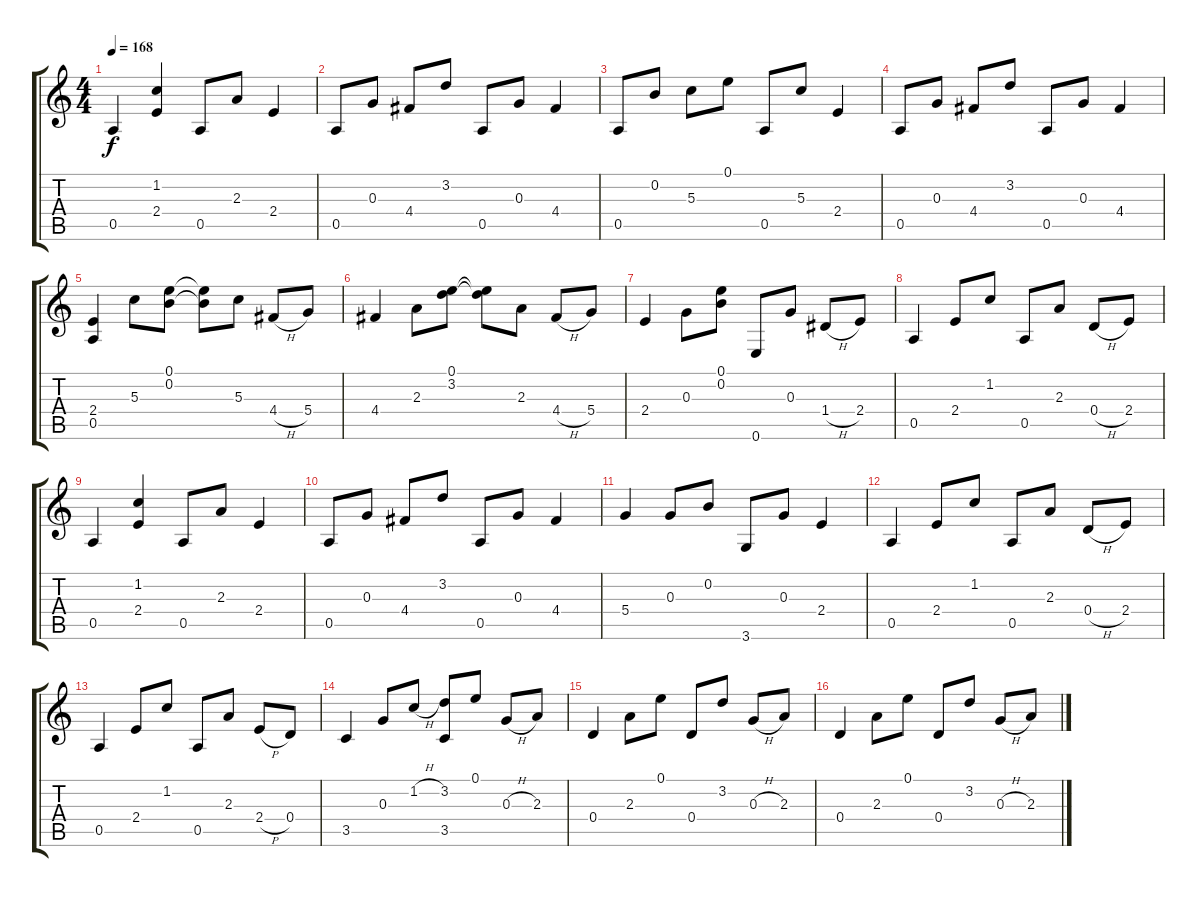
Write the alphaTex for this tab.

\track "" {instrument acousticguitarnylon}
\staff {score tabs}
\tuning (E4 B3 G3 D3 A2 E2) {hide}
\ts (4 4)
\tempo 168
\clef g2
\ks c
0.5.4{dy f instrument acousticguitarnylon} (1.2 2.4).4 0.5.8 2.3.8 2.4.4 |
0.5.8 0.3.8 4.4.8 3.2.8 0.5.8 0.3.8 4.4.4 |
0.5.8 0.2.8 5.3.8 0.1.8 0.5.8 5.3.8 2.4.4 |
0.5.8 0.3.8 4.4.8 3.2.8 0.5.8 0.3.8 4.4.4 |
(2.4 0.5).4 5.3.8 (0.1 0.2).8 (0.1{t} 0.2{t}).8 5.3.8 4.4{h}.8 5.4.8 |
4.4.4 2.3.8 (0.1 3.2).8 (0.1{t} 3.2{t}).8 2.3.8 4.4{h}.8 5.4.8 |
2.4.4 0.3.8 (0.1 0.2).8 0.6.8 0.3.8 1.4{h}.8 2.4.8 |
0.5.4 2.4.8 1.2.8 0.5.8 2.3.8 0.4{h}.8 2.4.8 |
0.5.4 (1.2 2.4).4 0.5.8 2.3.8 2.4.4 |
0.5.8 0.3.8 4.4.8 3.2.8 0.5.8 0.3.8 4.4.4 |
5.4.4 0.3.8 0.2.8 3.6.8 0.3.8 2.4.4 |
0.5.4 2.4.8 1.2.8 0.5.8 2.3.8 0.4{h}.8 2.4.8 |
0.5.4 2.4.8 1.2.8 0.5.8 2.3.8 2.4{h}.8 0.4.8 |
3.5.4 0.3.8 1.2{h}.8 (3.2 3.5).8 0.1.8 0.3{h}.8 2.3.8 |
0.4.4 2.3.8 0.1.8 0.4.8 3.2.8 0.3{h}.8 2.3.8 |
0.4.4 2.3.8 0.1.8 0.4.8 3.2.8 0.3{h}.8 2.3.8
